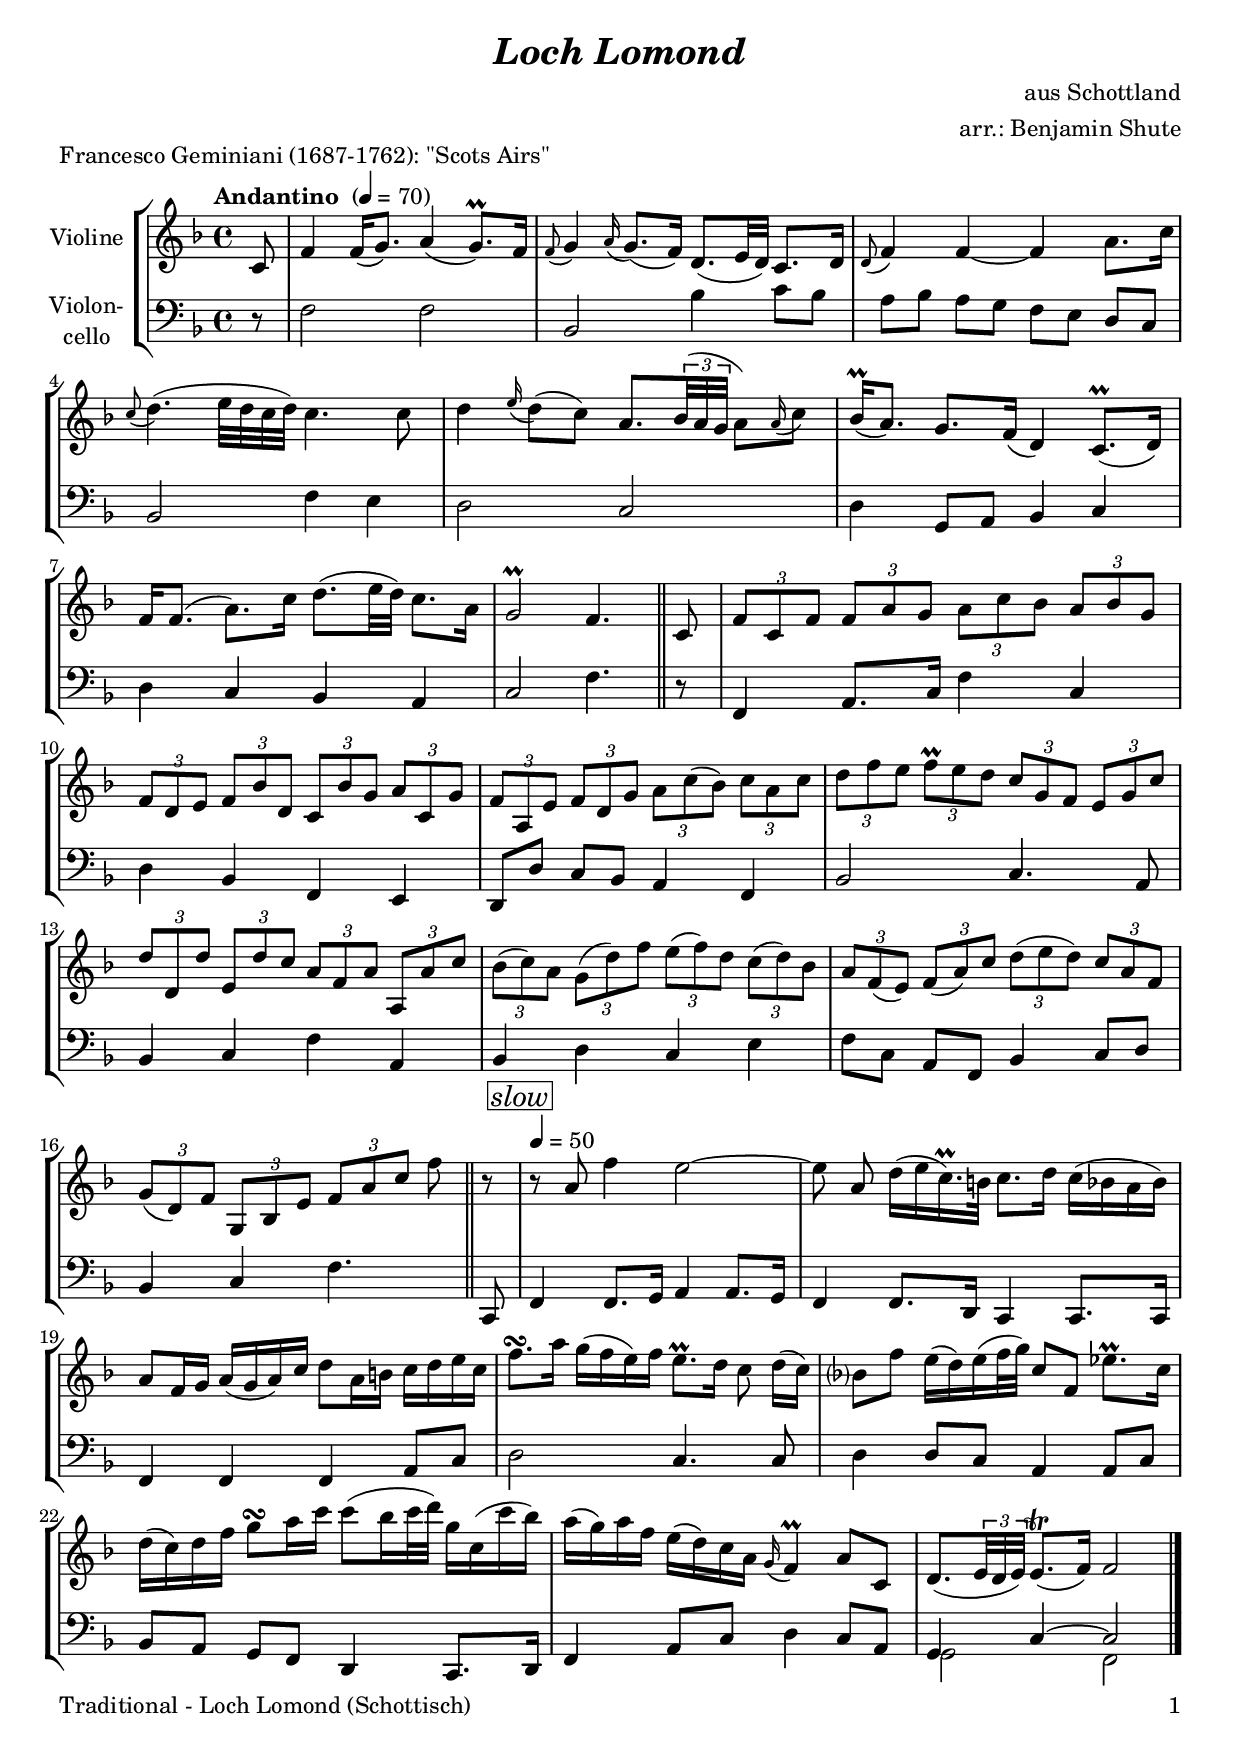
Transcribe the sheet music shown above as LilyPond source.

\version "2.18.2"
\include "deutsch.ly"
  
#(set-global-staff-size 20)

\header {
  title     = \markup \bold \italic "Loch Lomond"
  composer  = "aus Schottland"
  arranger  = "arr.: Benjamin Shute"
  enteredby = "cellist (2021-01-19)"
  piece     = "Francesco Geminiani (1687-1762): \"Scots Airs\""
}

voiceconsts = {
  \key f \major
  \time 4/4
  \clef "treble"
%  \numericTimeSignature
  % Set default beaming for all staves
%  \set Timing.beamExceptions = #'()
%  \set Timing.baseMoment     = #(ly:make-moment 1 4)
%  \set Timing.beatStructure  = #'(1 1 1)
  \tempo "Andantino " 4=70
}

mivl = "violin"
%miba = "pizzicato strings"
miba = "cello"

slow = { \mark \markup \box \italic "slow" \tempo 4=50 }

va = \relative c' {
  \voiceconsts

  \partial 8 c8
  f4 f16( g8.) a4( g8.)\prall f16
  \appoggiatura f8 g4 \appoggiatura a16 g8.( f16) d8.( e32 d) c8. d16
  \appoggiatura d8 f4 f~ f a8. c16
  \appoggiatura c8 d4.( e32 d c d) c4. c8
  d4 \appoggiatura e16 d8( c) a8. \tuplet 3/2 8 { b32( a g } a8)[ \appoggiatura a16 c8]
  b16(\prall  a8.) g f16( d4) c8.(\prall d16)

  f f8.( a) c16 d8.( e32 d) c8. a16
  g2\prall f4. \bar "||" c8
  \tuplet 3/2 4 {
    f c f f a g a c b a b g
    f d e f b d, c b' g a c, g'
    f a, e' f d g a c( b) c a c
    d f e f\prall e d c g f e g c

    d d, d' e, d' c a f a a, a' c
    b( c) a g( d') f e( f) d c( d) b
    a f( e) f( a) c d( e d) c a f
    g( d) f g, b e f a c
  } f8 \bar "||" r \slow
  r a, f'4 e2~

  e8 \noBeam a, d16[( e c16.)\prall h32] c8. d16 c[( b a b)]
  a8 f16 g a[( g a) c] d8 a16 h c[ d e c]
  f8.\turn a16 g[( f e) f] e8.\prall d16 c8 \noBeam d16( c)
  b?8 f' e16[( d) e( f32 g)] c,8 f, es'8.[\prall c16]
  d( c) d f g8\turn a16 c c8[( b16 c32 d)] g,16 c,( c' b)
  a( g) a f e( d) c a \appoggiatura g f4\prall a8 c,
  d8.( \tuplet 3/2 8 { e32 d e) } e8.(\trill f16) f2 \bar "|."
}

vb = \relative c {
  \voiceconsts
  \clef "bass"
  
  \partial 8 r8
  f2 f
  b, b'4 c8 b
  a b a[ g] f e d[ c]
  b2 f'4 e
  d2 c
  d4 g,8 a b4 c

  d c b a
  c2 f4. \bar "||" r8
  f,4 a8. c16 f4 c
  d b f e
  d8 d' c[ b] a4 f
  b2 c4. a8

  b4 c f a,
  b d c e
  f8 c a[ f] b4 c8 d
  b4 c f4. \bar "||" c,8 \slow
  f4 f8. g16 a4 a8. g16

  f4 f8. d16 c4 c8. c16
  f4 f f a8 c
  d2 c4. c8
  d4 d8 c a4 a8 c
  b a g[ f] d4 c8. d16

  f4 a8 c d4 c8 a
  << { g4 c~ c2 } \\ { g f } >> \bar "|."
}


music = \new StaffGroup <<
      \new Staff {
	\set Staff.midiInstrument = \mivl
	\set Staff.instrumentName = \markup \center-column { "Violine" }
	\transpose f f { \va }
      }

      \new Staff {
	\set Staff.midiInstrument = \miba
	\set Staff.instrumentName = \markup \center-column { "Violon-" "cello" }
	\transpose f f { \vb }
      }
>>

\book {
   \paper {
    print-page-number = ##t
    print-first-page-number = ##t
    ragged-last-bottom = ##f
    oddHeaderMarkup = \markup \null
    evenHeaderMarkup = \markup \null
    oddFooterMarkup = \markup {
      \fill-line {
        \on-the-fly #print-page-number-check-first
        "Traditional - Loch Lomond (Schottisch)" \fromproperty #'page:page-number-string
      }
    }
    evenFooterMarkup = \oddFooterMarkup
  } \score {
    \music
    \layout {}
  }

  \score {
    \unfoldRepeats \music

    \midi {
      \context {
        \Score
      }
    }
  }
}